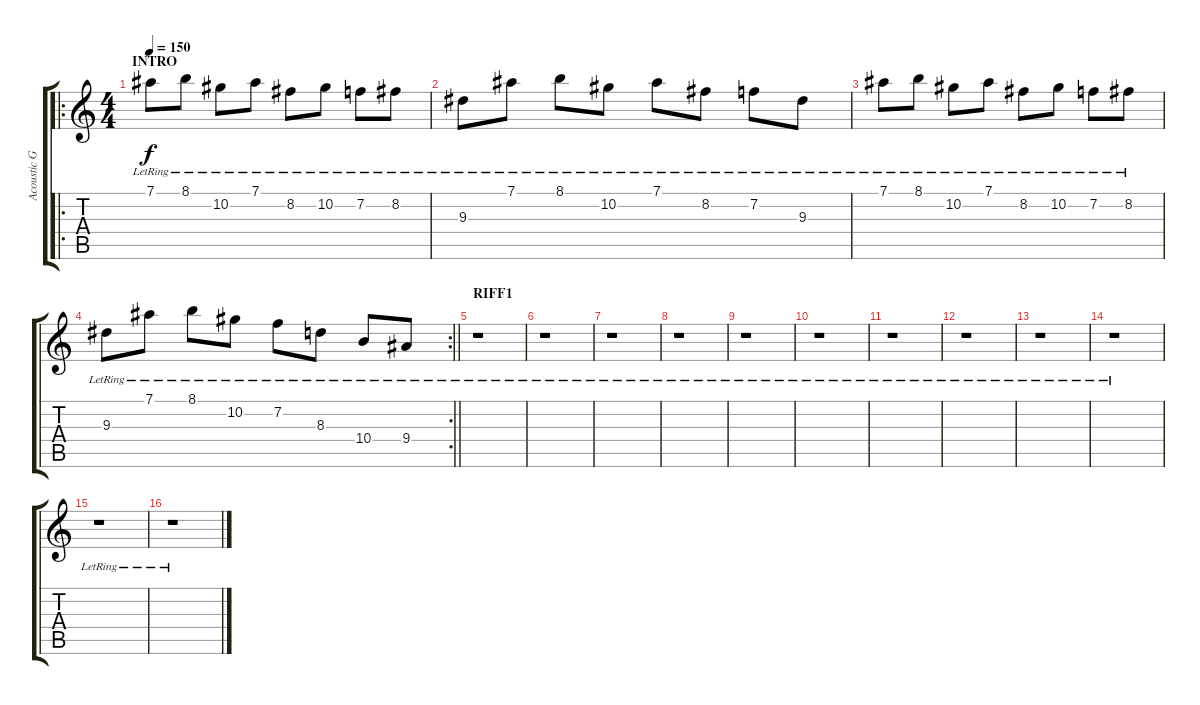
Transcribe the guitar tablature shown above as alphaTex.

\track ("Acoustic G" "Acoustic G") {instrument acousticguitarnylon}
\staff {score tabs}
\tuning (Eb4 Bb3 Gb3 Db3 Ab2 Eb2) {hide}
\ro
\ts (4 4)
\section ("" "INTRO")
\tempo 150
\clef g2
\ks c
7.1{lr}.8{dy f instrument acousticguitarnylon} 8.1{lr}.8 10.2{lr}.8 7.1{lr}.8 8.2{lr}.8 10.2{lr}.8 7.2{lr}.8 8.2{lr}.8 |
9.3{lr}.8 7.1{lr}.8 8.1{lr}.8 10.2{lr}.8 7.1{lr}.8 8.2{lr}.8 7.2{lr}.8 9.3{lr}.8 |
7.1{lr}.8 8.1{lr}.8 10.2{lr}.8 7.1{lr}.8 8.2{lr}.8 10.2{lr}.8 7.2{lr}.8 8.2{lr}.8 |
\rc 2
\barLineRight lightlight
9.3{lr}.8 7.1{lr}.8 8.1{lr}.8 10.2{lr}.8 7.2{lr}.8 8.3{lr}.8 10.4{lr}.8 9.4{lr}.8 |
\section ("" "RIFF1")
r.1 |
r.1 |
r.1 |
r.1 |
r.1 |
r.1 |
r.1 |
r.1 |
r.1 |
r.1 |
r.1 |
r.1
